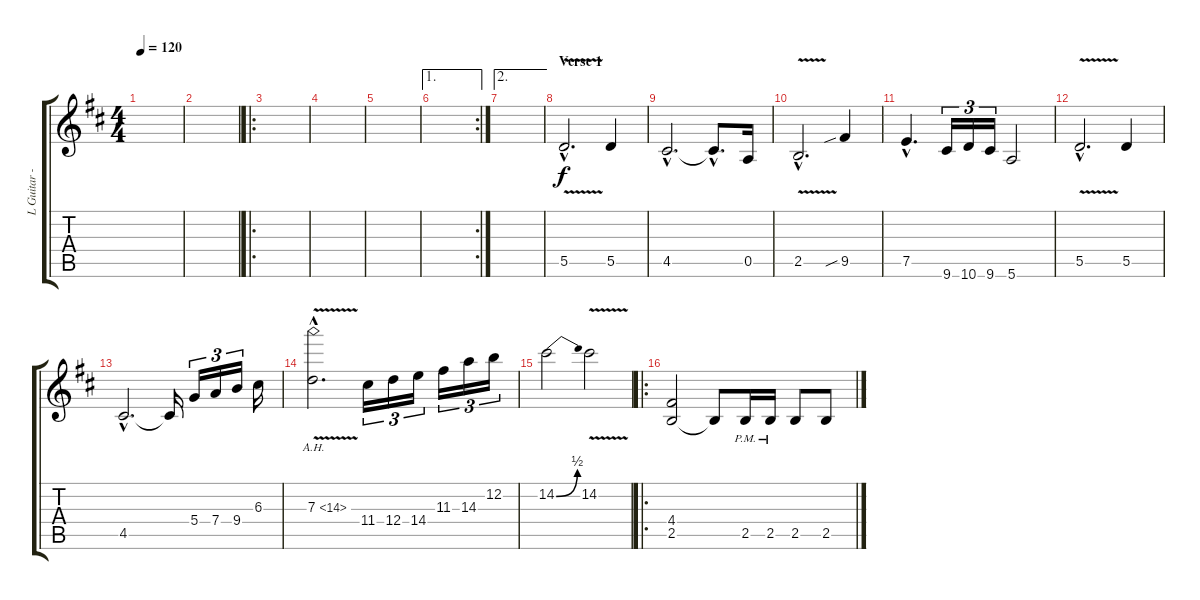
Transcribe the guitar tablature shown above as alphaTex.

\track ("L Guitar - Rx" "L Guitar -") {instrument distortionguitar}
\staff {score tabs}
\tuning (E4 B3 G3 D3 A2 E2) {hide}
\ts (4 4)
\tempo 120
\clef g2
\ks d
|
|
\ro
|
|
|
\ae 1
\rc 2
|
\ae 2
|
\section ("" "Verse 1")
5.5{v hac}.2{d} 5.5.4 |
4.5{hac}.2{d} 4.5{hac t}.8{d} 0.5.16 |
2.5{v hac}.2{d} 9.5{sib}.4 |
7.5{hac}.4{d} 9.6.16{tu (3 2)} 10.6.16{tu (3 2)} 9.6.16{tu (3 2)} 5.6.2 |
5.5{v hac}.2{d} 5.5.4 |
4.5{hac}.2{d} 4.5{t}.16 5.4.16{tu (3 2)} 7.4.16{tu (3 2)} 9.4.16{tu (3 2)} 6.3.16 |
7.3{ah 7 v hac}.2{d} 11.4.16{tu (3 2)} 12.4.16{tu (3 2)} 14.4.16{tu (3 2)} 11.3.16{tu (3 2)} 14.3.16{tu (3 2)} 12.2.16{tu (3 2)} |
14.2{be (bend 0 0 60 2)}.2 14.2{v}.2 |
\ro
(4.4 2.5).2 2.5{t}.8 2.5{pm}.16 2.5{pm}.16 2.5.8 2.5.8
